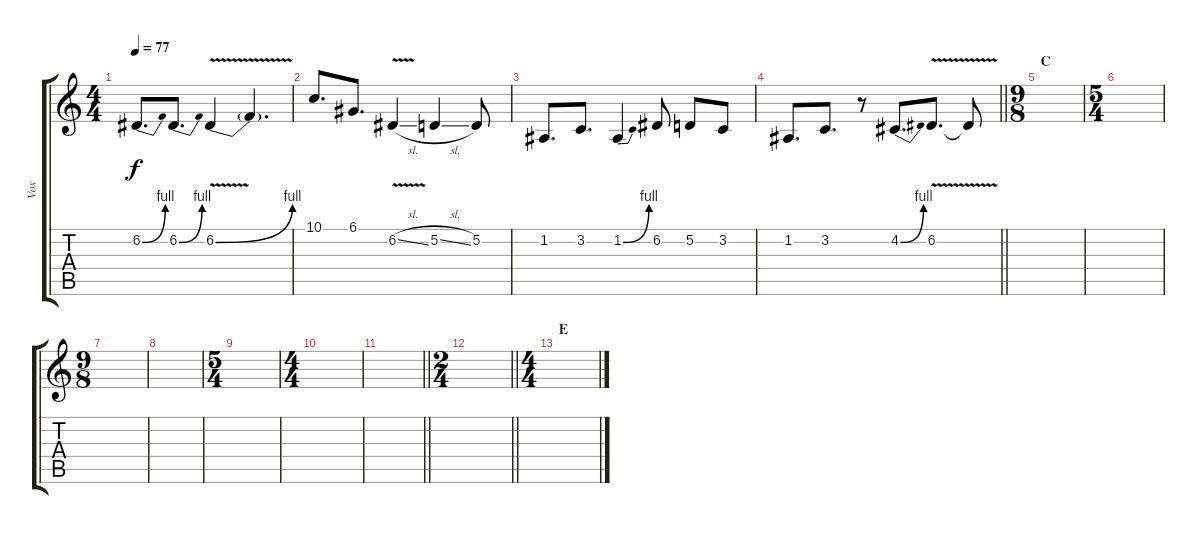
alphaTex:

\track ("Vox" "Vox") {instrument lead2sawtooth}
\staff {score tabs}
\tuning (D4 A3 F3 C3 G2 C2) {hide}
\ts (4 4)
\tempo 77
\clef g2
\ks c
6.2{be (bend 0 0 60 4)}.8{d dy f} 6.2{be (bend 0 0 60 4)}.8{d} 6.2{be (bend 0 0 60 4) v}.4 6.2{t}.4{d} |
10.1.8{d} 6.1.8{d} 6.2{v sl}.4 5.2{sl}.4 5.2.8 |
1.2.8{d} 3.2.8{d} 1.2{be (bend 0 0 60 4)}.4 6.2.8 5.2.8 3.2.8 |
\barLineRight lightlight
1.2.8{d} 3.2.8{d} r.8 4.2{be (bend 0 0 60 4)}.8{d} 6.2{v}.8{d} 6.2{t}.8 |
\ts (9 8)
\section ("" "C")
|
\ts (5 4)
|
\ts (9 8)
|
|
\ts (5 4)
|
\ts (4 4)
|
\barLineRight lightlight
|
\ts (2 4)
\barLineRight lightlight
|
\ts (4 4)
\section ("" "E")
